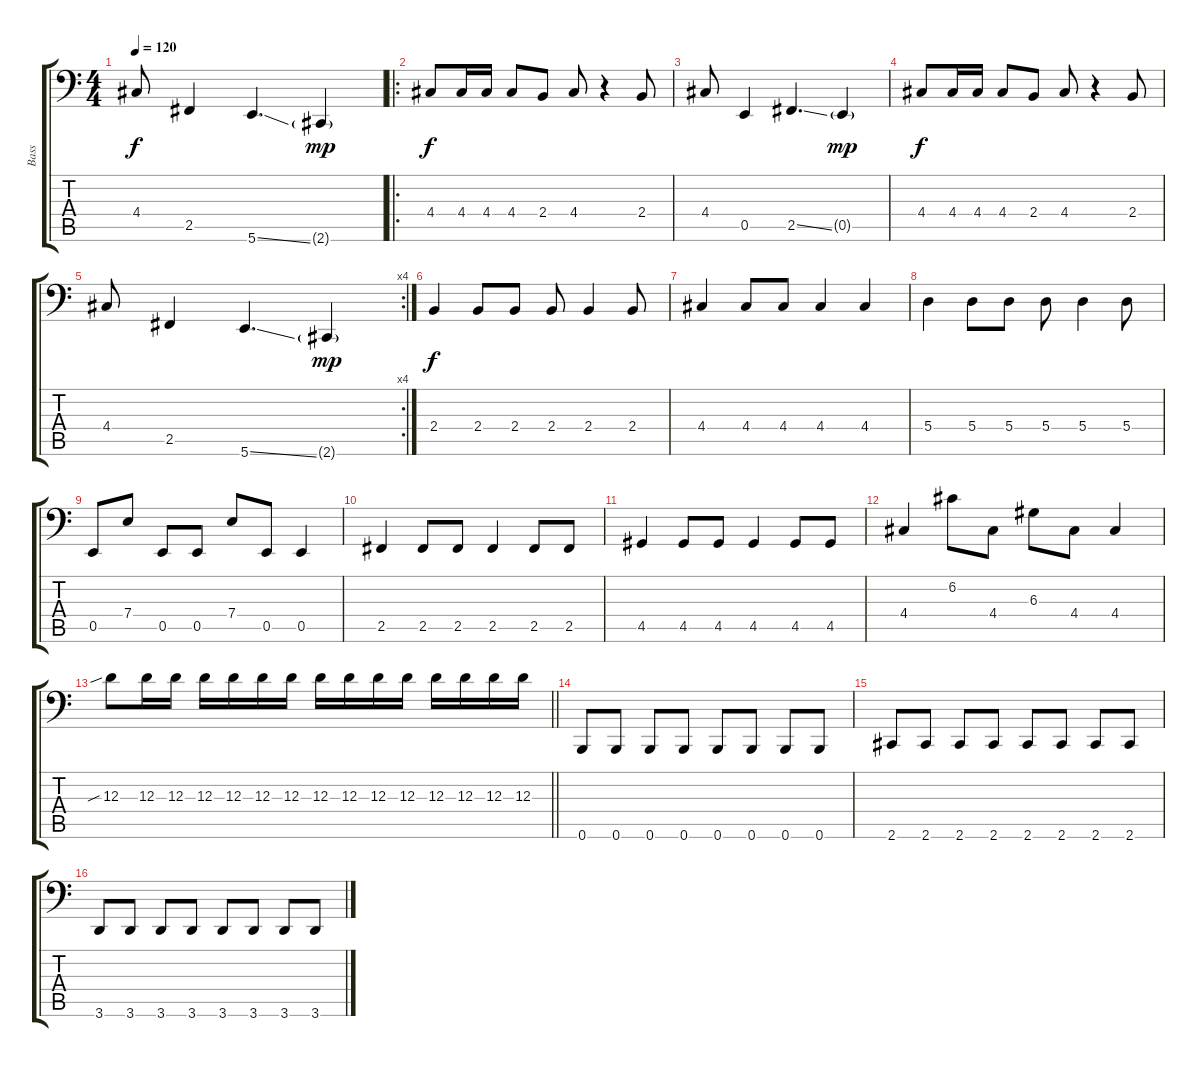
\track ("Bass" "Bass") {instrument electricbassfinger}
\staff {score tabs}
\tuning (C3 G2 D2 A1 E1 B0) {hide}
\ts (4 4)
\tempo 120
\clef f4
\ks c
4.4.8{dy f} 2.5.4 5.6{ss}.4{d} 2.6{g}.4{dy mp} |
\ro
4.4.8{dy f} 4.4.16 4.4.16 4.4.8 2.4.8 4.4.8 r.4 2.4.8 |
4.4.8 0.5.4 2.5{ss}.4{d} 0.5{g}.4{dy mp} |
4.4.8{dy f} 4.4.16 4.4.16 4.4.8 2.4.8 4.4.8 r.4 2.4.8 |
\rc 4
4.4.8 2.5.4 5.6{ss}.4{d} 2.6{g}.4{dy mp} |
2.4.4{dy f} 2.4.8 2.4.8 2.4.8 2.4.4 2.4.8 |
4.4.4 4.4.8 4.4.8 4.4.4 4.4.4 |
5.4.4 5.4.8 5.4.8 5.4.8 5.4.4 5.4.8 |
0.5.8 7.4.8 0.5.8 0.5.8 7.4.8 0.5.8 0.5.4 |
2.5.4 2.5.8 2.5.8 2.5.4 2.5.8 2.5.8 |
4.5.4 4.5.8 4.5.8 4.5.4 4.5.8 4.5.8 |
4.4.4 6.2.8 4.4.8 6.3.8 4.4.8 4.4.4 |
\barLineRight lightlight
12.3{sib}.8 12.3.16 12.3.16 12.3.16 12.3.16 12.3.16 12.3.16 12.3.16 12.3.16 12.3.16 12.3.16 12.3.16 12.3.16 12.3.16 12.3.16 |
0.6.8 0.6.8 0.6.8 0.6.8 0.6.8 0.6.8 0.6.8 0.6.8 |
2.6.8 2.6.8 2.6.8 2.6.8 2.6.8 2.6.8 2.6.8 2.6.8 |
3.6.8 3.6.8 3.6.8 3.6.8 3.6.8 3.6.8 3.6.8 3.6.8
